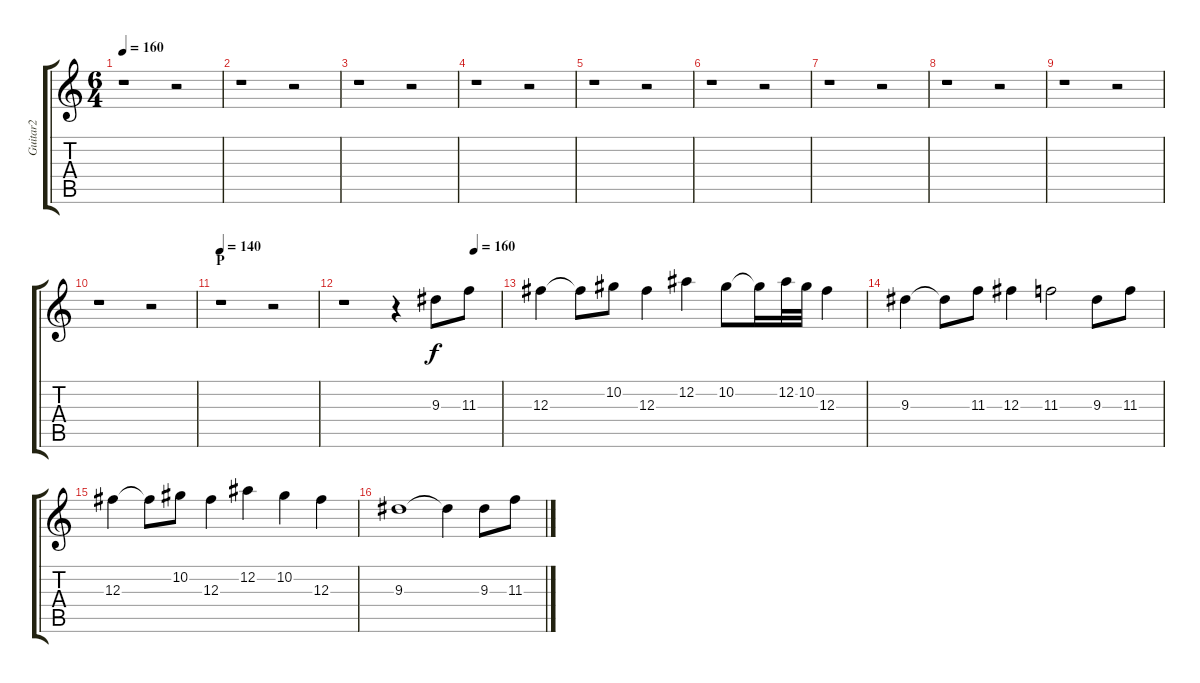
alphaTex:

\track ("Guitar2" "Guitar2") {instrument distortionguitar}
\staff {score tabs}
\tuning (Eb4 Bb3 Gb3 Db3 Ab2 Eb2) {hide}
\ts (6 4)
\tempo 160
\clef g2
\ks c
r.1{dy f} r.2 |
r.1 r.2 |
r.1 r.2 |
r.1 r.2 |
r.1 r.2 |
r.1 r.2 |
r.1 r.2 |
r.1 r.2 |
r.1 r.2 |
r.1 r.2 |
\section ("" "P")
\tempo 140
r.1 r.2 |
\tempo (160 0.8333333333333334)
r.1 r.4 9.3.8 11.3.8 |
12.3.4 12.3{t}.8 10.2.8 12.3.4 12.2.4 10.2.8 10.2{t}.16 12.2.32 10.2.32 12.3.4 |
9.3.4 9.3{t}.8 11.3.8 12.3.4 11.3.2 9.3.8 11.3.8 |
12.3.4 12.3{t}.8 10.2.8 12.3.4 12.2.4 10.2.4 12.3.4 |
9.3.1 9.3{t}.4 9.3.8 11.3.8
